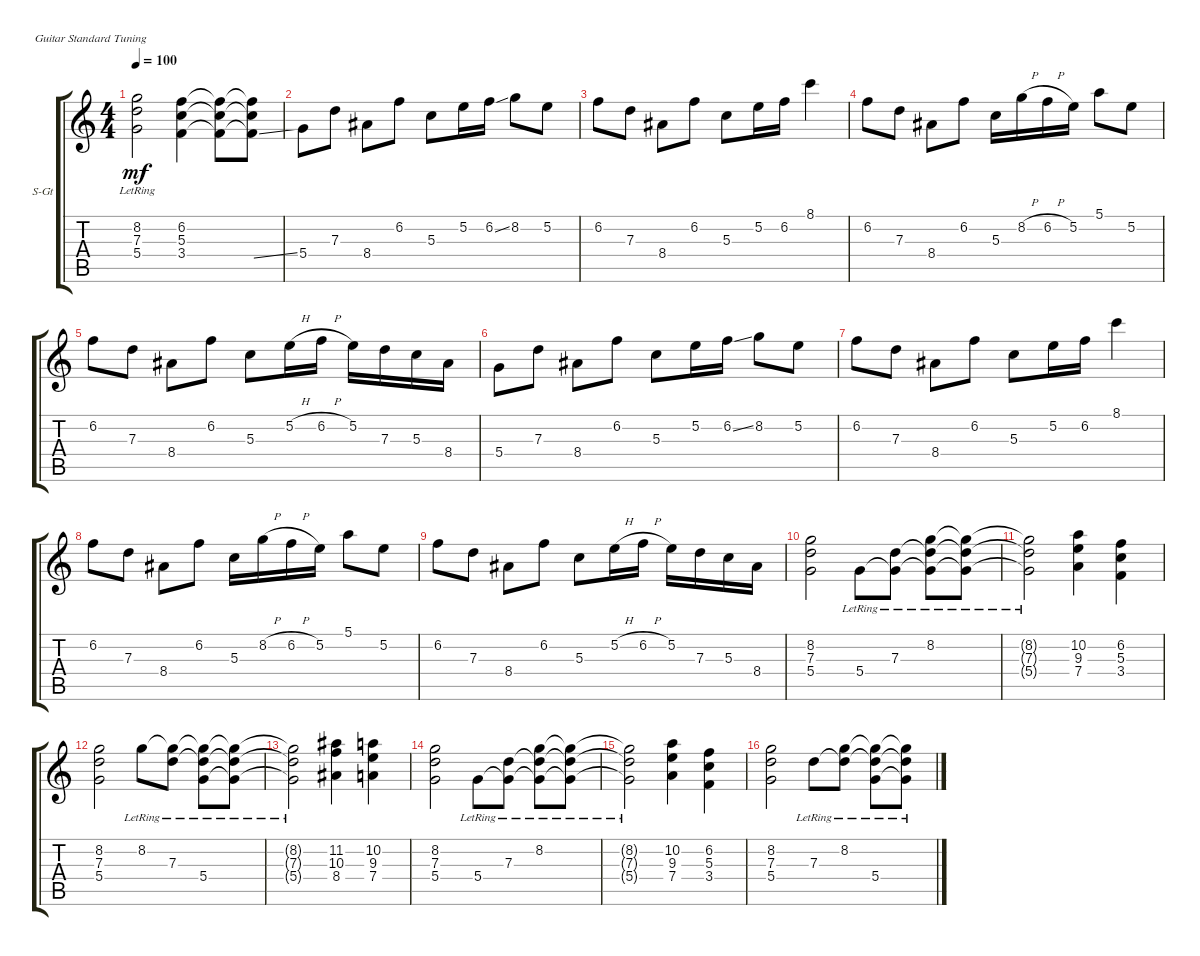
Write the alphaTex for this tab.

\defaultSystemsLayout 4
\bracketExtendMode groupsimilarinstruments
\firstSystemTrackNameOrientation horizontal
\otherSystemsTrackNameOrientation horizontal
\track ("Steel Guitar" "S-Gt") {instrument acousticguitarsteel}
\staff {score tabs}
\tuning (E4 B3 G3 D3 A2 E2)
\ts (4 4)
\tempo 100
\clef g2
\ks c
(5.4{lr t} 7.3{lr t} 8.2{lr t}).2{dy mf} (3.4 5.3 6.2).4 (6.2{t} 5.3{t} 3.4{t}).8 (3.4{ss t} 5.3{t} 6.2{t}).8 |
5.4.8 7.3.8 8.4.8 6.2.8 5.3.8 5.2.16 6.2{ss}.16 8.2.8 5.2.8 |
6.2.8 7.3.8 8.4.8 6.2.8 5.3.8 5.2.16 6.2.16 8.1.4 |
6.2.8 7.3.8 8.4.8 6.2.8 5.3.16 8.2{h}.16 6.2{h}.16 5.2.16 5.1.8 5.2.8 |
6.2.8 7.3.8 8.4.8 6.2.8 5.3.8 5.2{h}.16 6.2{h}.16 5.2.16 7.3.16 5.3.16 8.4.16 |
5.4.8 7.3.8 8.4.8 6.2.8 5.3.8 5.2.16 6.2{ss}.16 8.2.8 5.2.8 |
6.2.8 7.3.8 8.4.8 6.2.8 5.3.8 5.2.16 6.2.16 8.1.4 |
6.2.8 7.3.8 8.4.8 6.2.8 5.3.16 8.2{h}.16 6.2{h}.16 5.2.16 5.1.8 5.2.8 |
6.2.8 7.3.8 8.4.8 6.2.8 5.3.8 5.2{h}.16 6.2{h}.16 5.2.16 7.3.16 5.3.16 8.4.16 |
(5.4 7.3 8.2).2 5.4{lr}.8 (7.3{lr} 5.4{lr t}).8 (8.2{lr} 5.4{lr t} 7.3{lr t}).8 (8.2{lr t} 7.3{lr t} 5.4{lr t}).8 |
(5.4{lr t} 7.3{lr t} 8.2{lr t}).2 (7.4 9.3 10.2).4 (3.4 5.3 6.2).4 |
(5.4 7.3 8.2).2 8.2{lr}.8 (7.3{lr} 8.2{lr t}).8 (5.4{lr} 7.3{lr t} 8.2{lr t}).8 (8.2{lr t} 7.3{lr t} 5.4{lr t}).8 |
(5.4{lr t} 7.3{lr t} 8.2{lr t}).2 (8.4 10.3 11.2).4 (7.4 9.3 10.2).4 |
(5.4 7.3 8.2).2 5.4{lr}.8 (7.3{lr} 5.4{lr t}).8 (8.2{lr} 5.4{lr t} 7.3{lr t}).8 (8.2{lr t} 7.3{lr t} 5.4{lr t}).8 |
(5.4{lr t} 7.3{lr t} 8.2{lr t}).2 (7.4 9.3 10.2).4 (3.4 5.3 6.2).4 |
(5.4 7.3 8.2).2 7.3{lr}.8 (8.2{lr} 7.3{lr t}).8 (5.4{lr} 7.3{lr t} 8.2{lr t}).8 (8.2{lr t} 7.3{lr t} 5.4{lr t}).8
